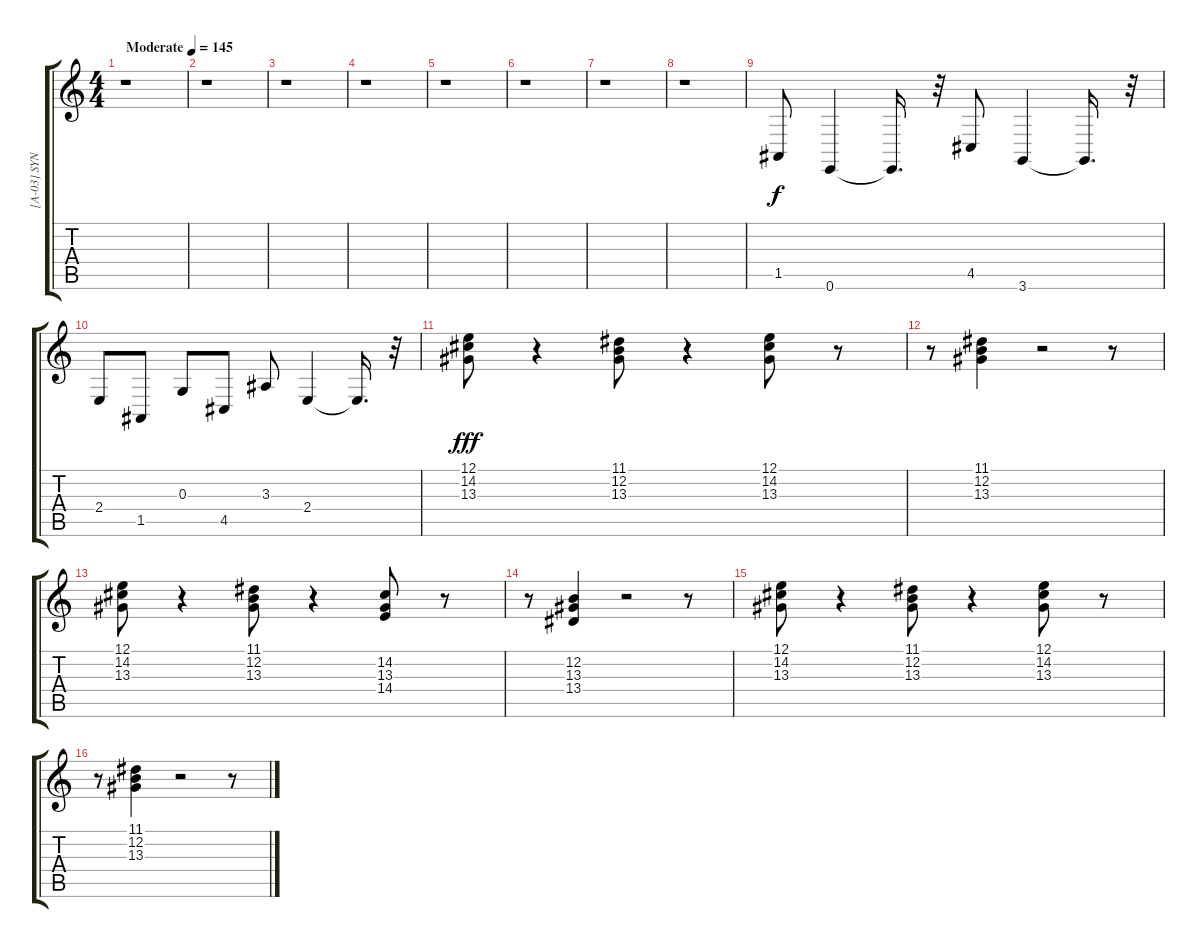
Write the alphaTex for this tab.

\track ("[A-03] SYNTH 1" "[A-03] SYN") {instrument synthstrings1}
\staff {score tabs}
\tuning (E4 B3 G3 D3 A2 E2) {hide}
\ts (4 4)
\tempo (145 "Moderate")
\clef g2
\ks c
r.1{dy f instrument synthstrings1} |
r.1 |
r.1 |
r.1 |
r.1 |
r.1 |
r.1 |
r.1 |
1.5.8{balance 6} 0.6.4 0.6{t}.16{d} r.32 4.5.8 3.6.4 3.6{t}.16{d} r.32 |
2.4.8 1.5.8 0.3.8 4.5.8 3.3.8 2.4.4 2.4{t}.16{d} r.32 |
(12.1 14.2 13.3).8{dy fff instrument brasssection} r.4 (11.1 12.2 13.3).8 r.4 (12.1 14.2 13.3).8 r.8 |
r.8 (11.1 12.2 13.3).4 r.2 r.8 |
(12.1 14.2 13.3).8 r.4 (11.1 12.2 13.3).8 r.4 (14.2 13.3 14.4).8 r.8 |
r.8 (12.2 13.3 13.4).4 r.2 r.8 |
(12.1 14.2 13.3).8 r.4 (11.1 12.2 13.3).8 r.4 (12.1 14.2 13.3).8 r.8 |
r.8 (11.1 12.2 13.3).4 r.2 r.8
